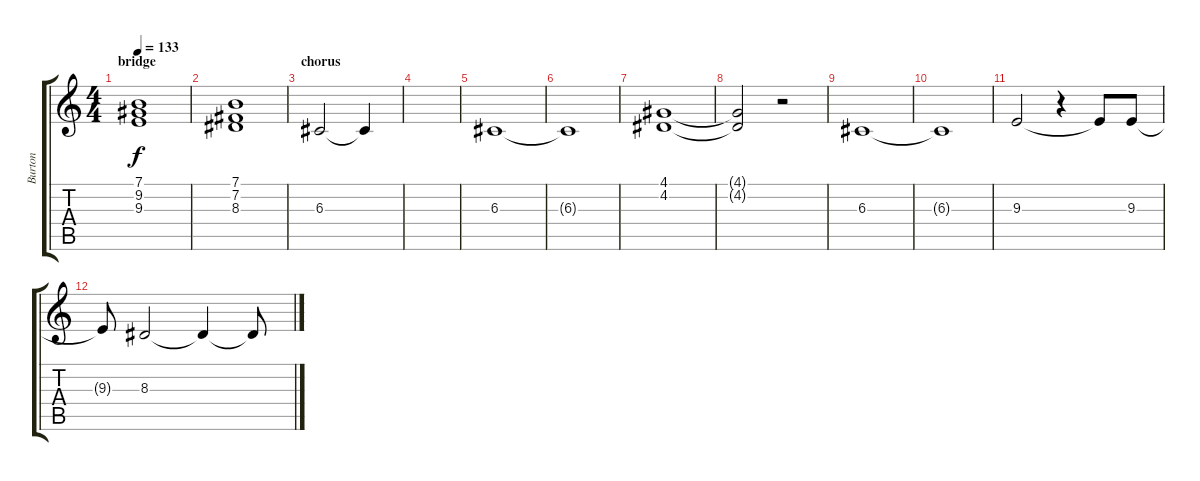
\track ("Burton" "Burton") {instrument synthbrass1}
\staff {score tabs}
\tuning (E4 B3 G3 D3 A2 E2) {hide}
\ts (4 4)
\section ("" "bridge")
\tempo 133
\clef g2
\ks c
(7.1 9.2 9.3).1{dy f} |
(7.1 7.2 8.3).1 |
\section ("" "chorus")
6.3.2 6.3{t}.4 |
|
6.3.1 |
6.3{t}.1 |
(4.1 4.2).1 |
(4.1{t} 4.2{t}).2 r.2 |
6.3.1 |
6.3{t}.1 |
9.3.2 r.4 9.3{t}.8 9.3.8 |
9.3{t}.8 8.3.2 8.3{t}.4 8.3{t}.8
